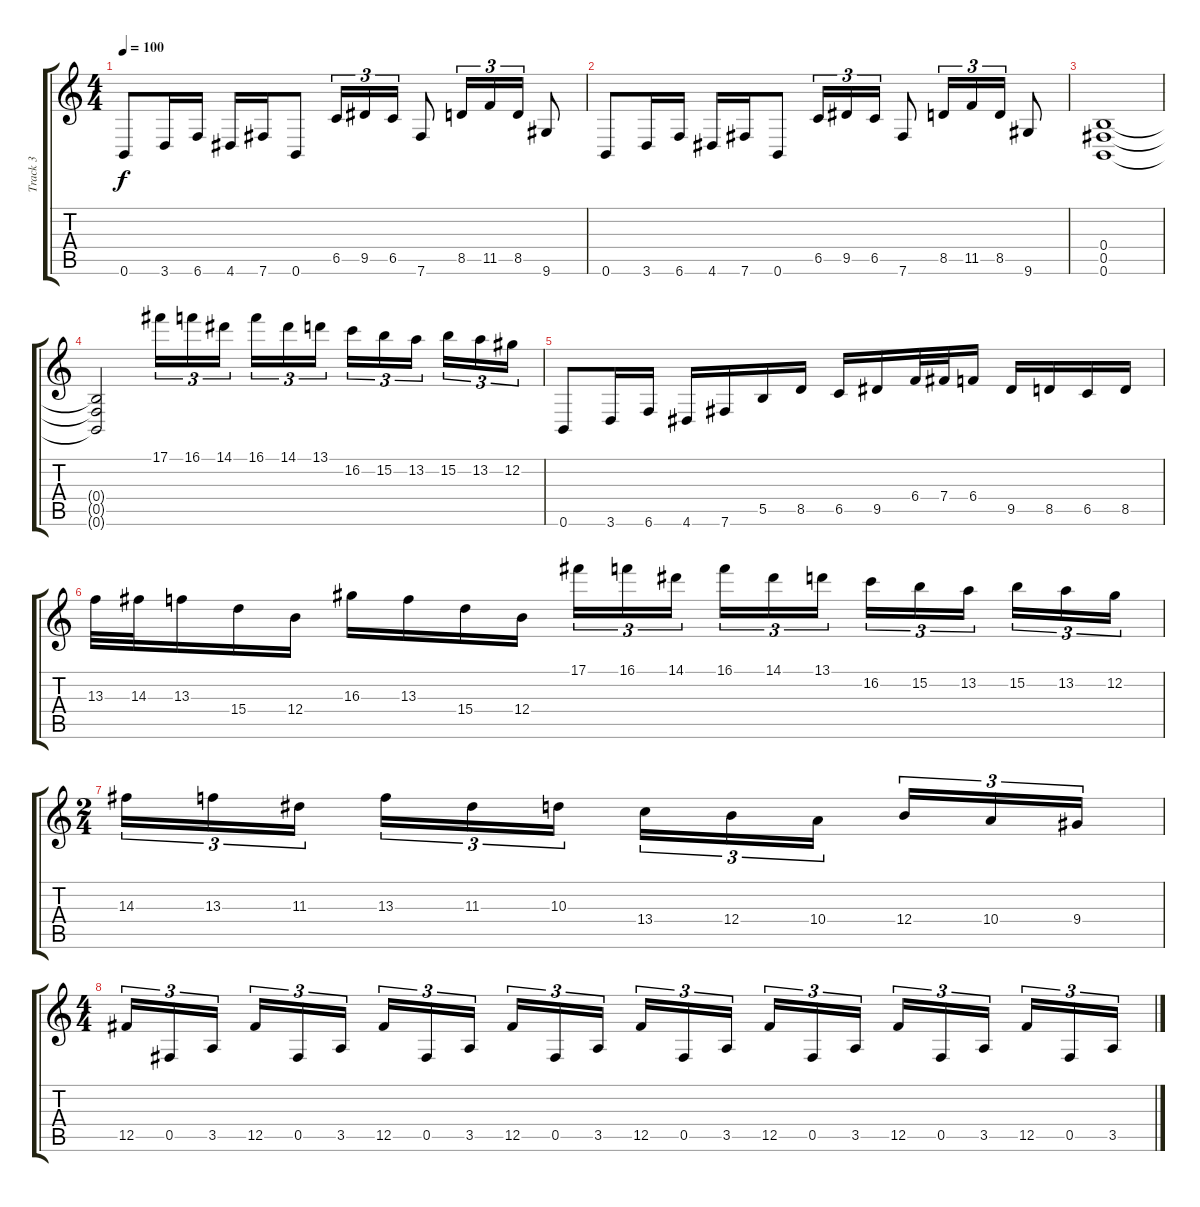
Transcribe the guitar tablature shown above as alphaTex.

\track ("Track 3" "Track 3") {instrument distortionguitar}
\staff {score tabs}
\tuning (Db4 Ab3 E3 B2 Gb2 B1) {hide}
\ts (4 4)
\tempo 100
\clef g2
\ks c
0.6.8{dy f} 3.6.16 6.6.16 4.6.16 7.6.16 0.6.8 6.5.16{tu (3 2)} 9.5.16{tu (3 2)} 6.5.16{tu (3 2)} 7.6.8 8.5.16{tu (3 2)} 11.5.16{tu (3 2)} 8.5.16{tu (3 2)} 9.6.8 |
0.6.8 3.6.16 6.6.16 4.6.16 7.6.16 0.6.8 6.5.16{tu (3 2)} 9.5.16{tu (3 2)} 6.5.16{tu (3 2)} 7.6.8 8.5.16{tu (3 2)} 11.5.16{tu (3 2)} 8.5.16{tu (3 2)} 9.6.8 |
(0.4 0.5 0.6).1 |
(0.4{t} 0.5{t} 0.6{t}).2 17.1.16{tu (3 2)} 16.1.16{tu (3 2)} 14.1.16{tu (3 2) beam splitsecondary} 16.1.16{tu (3 2)} 14.1.16{tu (3 2)} 13.1.16{tu (3 2)} 16.2.16{tu (3 2)} 15.2.16{tu (3 2)} 13.2.16{tu (3 2) beam splitsecondary} 15.2.16{tu (3 2)} 13.2.16{tu (3 2)} 12.2.16{tu (3 2)} |
0.6.8 3.6.16 6.6.16 4.6.16 7.6.16 5.5.16 8.5.16 6.5.16 9.5.16 6.4.32 7.4.32 6.4.16 9.5.16 8.5.16 6.5.16 8.5.16 |
13.3.32 14.3.32 13.3.16 15.4.16 12.4.16 16.3.16 13.3.16 15.4.16 12.4.16 17.1.16{tu (3 2)} 16.1.16{tu (3 2)} 14.1.16{tu (3 2) beam splitsecondary} 16.1.16{tu (3 2)} 14.1.16{tu (3 2)} 13.1.16{tu (3 2)} 16.2.16{tu (3 2)} 15.2.16{tu (3 2)} 13.2.16{tu (3 2) beam splitsecondary} 15.2.16{tu (3 2)} 13.2.16{tu (3 2)} 12.2.16{tu (3 2)} |
\ts (2 4)
14.3.16{tu (3 2)} 13.3.16{tu (3 2)} 11.3.16{tu (3 2) beam splitsecondary} 13.3.16{tu (3 2)} 11.3.16{tu (3 2)} 10.3.16{tu (3 2)} 13.4.16{tu (3 2)} 12.4.16{tu (3 2)} 10.4.16{tu (3 2) beam splitsecondary} 12.4.16{tu (3 2)} 10.4.16{tu (3 2)} 9.4.16{tu (3 2)} |
\ts (4 4)
12.5.16{tu (3 2)} 0.5.16{tu (3 2)} 3.5.16{tu (3 2) beam splitsecondary} 12.5.16{tu (3 2)} 0.5.16{tu (3 2)} 3.5.16{tu (3 2)} 12.5.16{tu (3 2)} 0.5.16{tu (3 2)} 3.5.16{tu (3 2) beam splitsecondary} 12.5.16{tu (3 2)} 0.5.16{tu (3 2)} 3.5.16{tu (3 2)} 12.5.16{tu (3 2)} 0.5.16{tu (3 2)} 3.5.16{tu (3 2) beam splitsecondary} 12.5.16{tu (3 2)} 0.5.16{tu (3 2)} 3.5.16{tu (3 2)} 12.5.16{tu (3 2)} 0.5.16{tu (3 2)} 3.5.16{tu (3 2) beam splitsecondary} 12.5.16{tu (3 2)} 0.5.16{tu (3 2)} 3.5.16{tu (3 2)}
